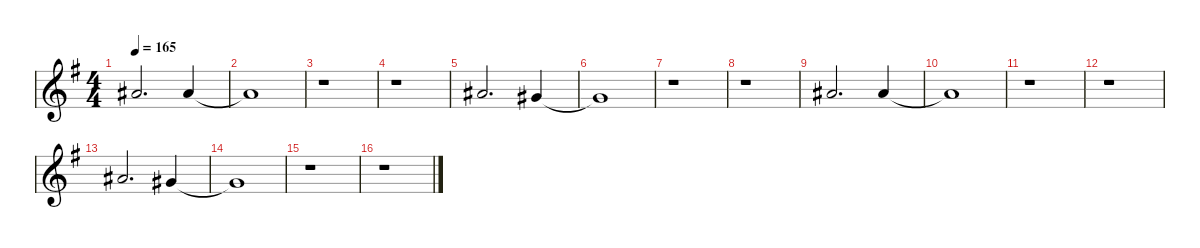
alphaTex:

\defaultSystemsLayout 4
\hideDynamics
\bracketExtendMode nobrackets
\singleTrackTrackNamePolicy hidden
\multiTrackTrackNamePolicy hidden
\firstSystemTrackNameMode fullname
\firstSystemTrackNameOrientation horizontal
\otherSystemsTrackNameOrientation horizontal
\track ("Devin Townsend (Vocals)" "eh.") {instrument englishhorn}
\staff {score}
\tuning (E4 B3 G3 D3 A2 E2)
\displaytranspose 7
\ts (4 4)
\tempo 165
\clef g2
\ks g
4.2{acc #}.2{d dy f beam Up} 4.2{acc #}.4{beam Up} |
4.2{t acc #}.1{beam Up} |
r.1{beam Down} |
r.1{beam Down} |
4.2{acc #}.2{d beam Up} 2.2{acc #}.4{beam Up} |
2.2{t acc #}.1{beam Up} |
r.1{beam Down} |
r.1{beam Down} |
4.2{acc #}.2{d beam Up} 4.2{acc #}.4{beam Up} |
4.2{t acc #}.1{beam Up} |
r.1{beam Down} |
r.1{beam Down} |
4.2{acc #}.2{d beam Up} 2.2{acc #}.4{beam Up} |
2.2{t acc #}.1{beam Up} |
r.1{beam Down} |
r.1{beam Down}
